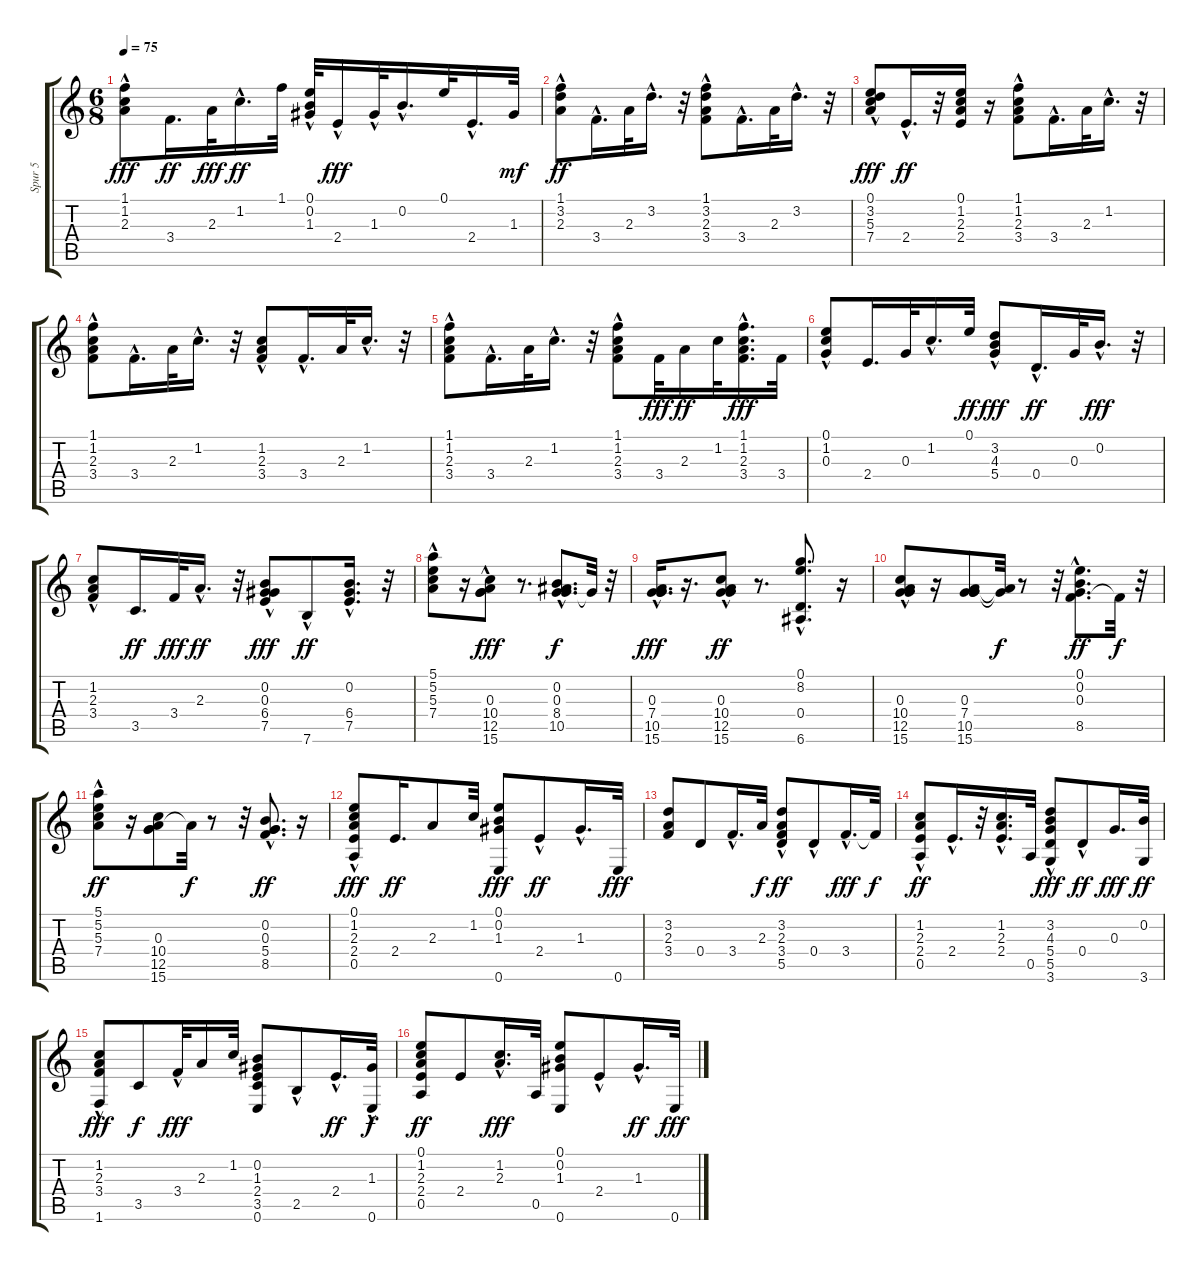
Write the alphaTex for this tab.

\track ("Spur 5" "Spur 5") {instrument acousticguitarsteel}
\staff {score tabs}
\tuning (E4 B3 G3 D3 A2 E2) {hide}
\ts (6 8)
\tempo 75
\clef g2
\ks c
(1.1 1.2{hac} 2.3).8{dy fff} 3.4.16{d dy ff} 2.3.32{dy fff} 1.2{hac}.16{d dy ff} 1.1.32 (0.1{hac} 0.2{hac} 1.3).32 2.4{hac}.16{dy fff} 1.3{hac}.32 0.2{hac}.16{d} 0.1.32 2.4{hac}.16{d} 1.3.32{dy mf} |
(1.1 3.2{hac} 2.3).8{dy ff} 3.4{hac}.16{d} 2.3.32 3.2{hac}.16{d} r.32 (1.1 3.2{hac} 2.3 3.4).8 3.4{hac}.16{d} 2.3.32 3.2{hac}.16{d} r.32 |
(0.1{hac} 3.2 5.3{hac} 7.4).8{dy fff} 2.4{hac}.16{d dy ff} r.32 (0.1 1.2 2.3 2.4).16 r.16 (1.1 1.2{hac} 2.3 3.4).8 3.4{hac}.16{d} 2.3.32 1.2{hac}.16{d} r.32 |
(1.1 1.2{hac} 2.3 3.4).8 3.4{hac}.16{d} 2.3.32 1.2{hac}.16{d} r.32 (1.2{hac} 2.3 3.4).8 3.4{hac}.16{d} 2.3.32 1.2{hac}.16{d} r.32 |
(1.1 1.2{hac} 2.3 3.4).8 3.4{hac}.16{d} 2.3.32 1.2{hac}.16{d} r.32 (1.1{hac} 1.2 2.3 3.4).8 3.4.32{dy fff} 2.3.16{dy ff} 1.2.32 (1.1{hac} 1.2{hac} 2.3{hac} 3.4).16{d dy fff} 3.4.32 |
(0.1{hac} 1.2 0.3).8 2.4.16{d} 0.3.32 1.2{hac}.16{d} 0.1.32{dy ff} (3.2{hac} 4.3 5.4{hac}).8{dy fff} 0.4{hac}.16{d dy ff} 0.3.32 0.2{hac}.16{d dy fff} r.32 |
(1.2{hac} 2.3{hac} 3.4).8 3.5.16{d dy ff} 3.4.32{dy fff} 2.3{hac}.16{d dy ff} r.32 (0.2{hac} 0.3 6.4 7.5).8{dy fff} 7.6{hac}.8{dy ff} (0.2 6.4{hac} 7.5{hac}).16{d} r.32 |
(5.1{hac} 5.2{hac} 5.3 7.4).8 r.16 (0.3{hac} 10.4{hac} 12.5 15.6).8{dy fff} r.8{d} (0.2{hac} 0.3{hac} 8.4{hac} 10.5{hac}).8{d dy f} 10.5{t}.32 r.32 |
(0.3{hac} 7.4{hac} 10.5{hac} 15.6).16{d dy fff} r.16{d} (0.3{hac} 10.4{hac} 12.5 15.6{hac}).8{dy ff} r.8{d} (0.1{hac} 8.2{hac} 0.4{hac} 6.6{hac}).8{d} r.16 |
(0.3{hac} 10.4{hac} 12.5 15.6{hac}).8 r.16 (0.3 7.4 10.5 15.6).8 (0.3{t} 7.4{t}).32{dy f} r.8 r.32 (0.1{hac} 0.2{hac} 0.3{hac} 8.5{hac}).8{d dy ff} 8.5{t}.32{dy f} r.32 |
(5.1{hac} 5.2 5.3 7.4{hac}).8{dy ff} r.16 (0.3 10.4 12.5 15.6).8 12.5{t}.32{dy f} r.8 r.32 (0.2{hac} 0.3{hac} 5.4{hac} 8.5{hac}).8{d dy ff} r.16 |
(0.1 1.2 2.3 2.4 0.5{hac}).8{dy fff} 2.4.16{d dy ff} 2.3.8 1.2.32 (0.1 0.2 1.3 0.6).8{dy fff} 2.4{hac}.8{dy ff} 1.3{hac}.16{d} 0.6.32{dy fff} |
(3.2 2.3 3.4).8 0.4.8 3.4{hac}.16{d} 2.3.32{dy f} (3.2 2.3{hac} 3.4 5.5).8{dy ff} 0.4{hac}.8 3.4{hac}.16{d dy fff} 3.4{t}.32{dy f} |
(1.2 2.3 2.4{hac} 0.5).8{dy ff} 2.4{hac}.16{d} r.32 (1.2{hac} 2.3 2.4{hac}).16{d} 0.5.32 (3.2 4.3{hac} 5.4 5.5{hac} 3.6).8{dy fff} 0.4{hac}.8{dy ff} 0.3.16{d dy fff} (0.2 3.6).32{dy ff} |
(1.2 2.3{hac} 3.4 1.6).8{dy fff} 3.5.8{dy f} 3.4{hac}.32{dy fff} 2.3.16 1.2.32 (0.2 1.3 2.4 3.5 0.6).8 2.5{hac}.8 2.4{hac}.16{d dy ff} (1.3 0.6{hac}).32{dy f} |
(0.1 1.2 2.3 2.4 0.5).8{dy ff} 2.4.8 (1.2{hac} 2.3{hac}).16{d dy fff} 0.5.32 (0.1 0.2 1.3 0.6).8 2.4{hac}.8 1.3{hac}.16{d dy ff} 0.6.32{dy fff}
